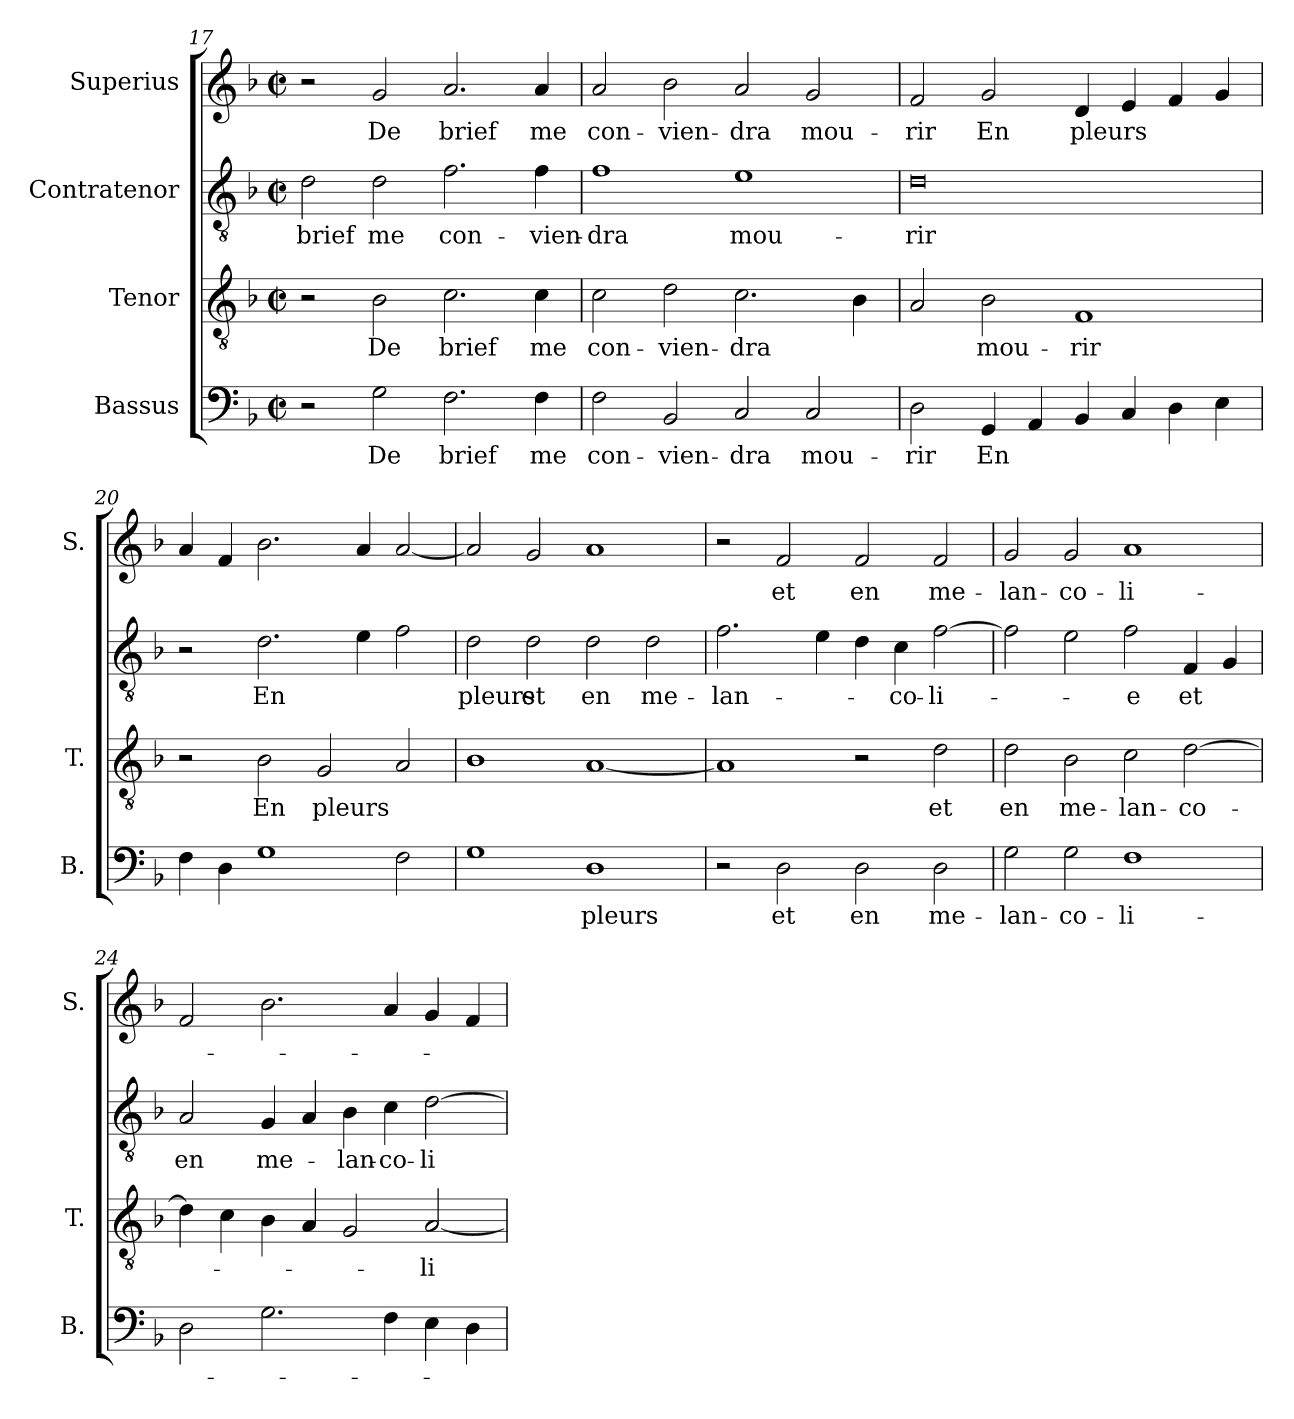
**kern	**text	**kern	**text	**kern	**text	**kern	**text
*part4	*part4	*part3	*part3	*part2	*part2	*part1	*part1
*staff4	*staff4	*staff3	*staff3	*staff2	*staff2	*staff1	*staff1
*I"Bassus	*	*I"Tenor	*	*I"Contratenor	*	*I"Superius	*
*I'B.	*	*I'T.	*	*	*	*I'S.	*
*clefF4	*	*clefGv2	*	*clefGv2	*	*clefG2	*
*k[b-]	*	*k[b-]	*	*k[b-]	*	*k[b-]	*
*F:	*	*F:	*	*F:	*	*F:	*
*M2/2	*	*M2/2	*	*M2/2	*	*M2/2	*
*met(c|)	*	*met(c|)	*	*met(c|)	*	*met(c|)	*
=17	=17	=17	=17	=17	=17	=17	=17
2r	.	2r	.	2d\	brief	2r	.
2G\	De	2B-\	De	2d\	me	2g/	De
2.F\	brief	2.c\	brief	2.f\	con-	2.a/	brief
4F\	me	4c\	me	4f\	-vien-	4a/	me
=18	=18	=18	=18	=18	=18	=18	=18
2F\	con-	2c\	con-	1f\	-dra	2a/	con-
2BB-/	-vien-	2d\	-vien-	.	.	2b-\	-vien-
2C/	-dra	2.c\	-dra	1e\	mou-	2a/	-dra
2C/	mou-	.	.	.	.	2g/	mou-
.	.	4B-\	.	.	.	.	.
=19	=19	=19	=19	=19	=19	=19	=19
2D\	-rir	2A/	.	0d\	-rir	2f/	-rir
4GG/	En	2B-\	mou-	.	.	2g/	En
4AA/	.	.	.	.	.	.	.
4BB-/	.	1F/	-rir	.	.	4d/	pleurs
4C/	.	.	.	.	.	4e/	.
4D\	.	.	.	.	.	4f/	.
4E\	.	.	.	.	.	4g/	.
!!LO:LB:g=z
=20	=20	=20	=20	=20	=20	=20	=20
4F\	.	2r	.	2r	.	4a/	.
4D\	.	.	.	.	.	4f/	.
1G\	.	2B-\	En	2.d\	En	2.b-\	.
.	.	2G/	pleurs	.	.	.	.
.	.	.	.	4e\	.	4a/	.
2F\	.	2A/	.	2f\	.	[2a/	.
=21	=21	=21	=21	=21	=21	=21	=21
1G\	.	1B-\	.	2d\	pleurs	2a/]	.
.	.	.	.	2d\	et	2g/	.
1D\	pleurs	[1A/	.	2d\	en	1a/	.
.	.	.	.	2d\	me-	.	.
=22	=22	=22	=22	=22	=22	=22	=22
2r	.	1A/]	.	2.f\	-lan-	2r	.
2D\	et	.	.	.	.	2f/	et
.	.	.	.	4e\	.	.	.
2D\	en	2r	.	4d\	.	2f/	en
.	.	.	.	4c\	-co-	.	.
2D\	me-	2d\	et	[2f\	-li-	2f/	me-
=23	=23	=23	=23	=23	=23	=23	=23
2G\	-lan-	2d\	en	2f\]	.	2g/	-lan-
2G\	-co-	2B-\	me-	2e\	.	2g/	-co-
1F\	-li-	2c\	-lan-	2f\	-e	1a/	-li-
.	.	[2d\	-co-	4F/	et	.	.
.	.	.	.	4G/	.	.	.
=24	=24	=24	=24	=24	=24	=24	=24
2D\	.	4d\]	.	2A/	en	2f/	.
.	.	4c\	.	.	.	.	.
2.G\	.	4B-\	.	4G/	me-	2.b-\	.
.	.	4A/	.	4A/	.	.	.
.	.	2G/	.	4B-\	-lan-	.	.
4F\	.	.	.	4c\	-co-	4a/	.
4E\	.	[2A/	-li-	[2d\	-li-	4g/	.
4D\	.	.	.	.	.	4f/	.
=	=	=	=	=	=	=	=
*-	*-	*-	*-	*-	*-	*-	*-
